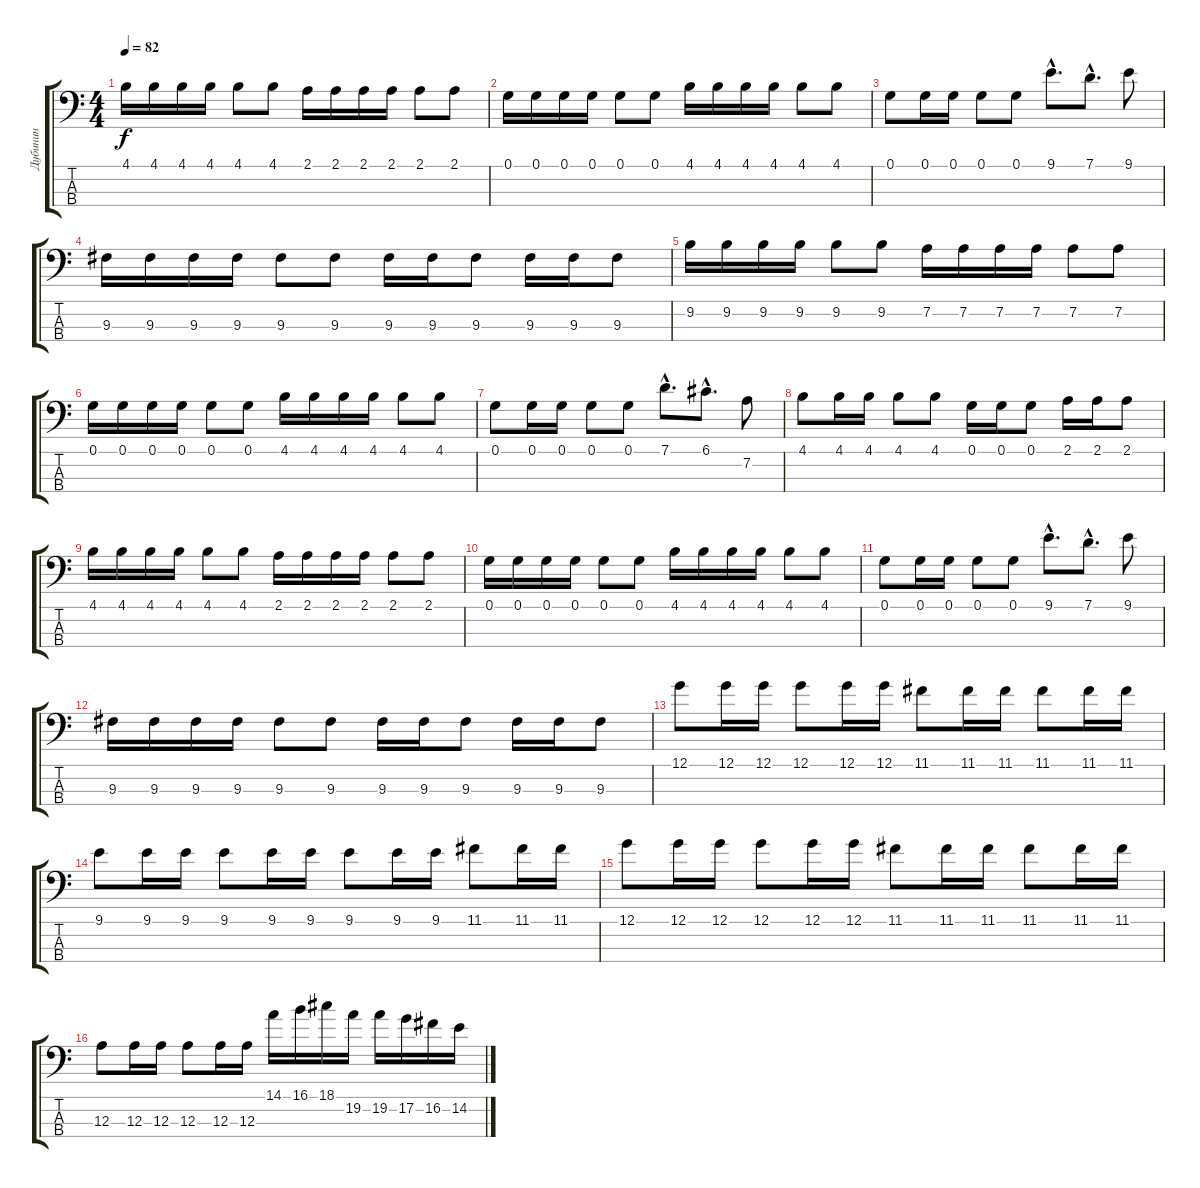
\track ("Дубинин" "Дубинин") {instrument electricbassfinger}
\staff {score tabs}
\tuning (G2 D2 A1 E1) {hide}
\ts (4 4)
\tempo 82
\clef f4
\ks c
4.1.16{dy f} 4.1.16 4.1.16 4.1.16 4.1.8 4.1.8 2.1.16 2.1.16 2.1.16 2.1.16 2.1.8 2.1.8 |
0.1.16 0.1.16 0.1.16 0.1.16 0.1.8 0.1.8 4.1.16 4.1.16 4.1.16 4.1.16 4.1.8 4.1.8 |
0.1.8 0.1.16 0.1.16 0.1.8 0.1.8 9.1{hac}.8{d} 7.1{hac}.8{d} 9.1.8 |
9.3.16 9.3.16 9.3.16 9.3.16 9.3.8 9.3.8 9.3.16 9.3.16 9.3.8 9.3.16 9.3.16 9.3.8 |
9.2.16 9.2.16 9.2.16 9.2.16 9.2.8 9.2.8 7.2.16 7.2.16 7.2.16 7.2.16 7.2.8 7.2.8 |
0.1.16 0.1.16 0.1.16 0.1.16 0.1.8 0.1.8 4.1.16 4.1.16 4.1.16 4.1.16 4.1.8 4.1.8 |
0.1.8 0.1.16 0.1.16 0.1.8 0.1.8 7.1{hac}.8{d} 6.1{hac}.8{d} 7.2.8 |
4.1.8 4.1.16 4.1.16 4.1.8 4.1.8 0.1.16 0.1.16 0.1.8 2.1.16 2.1.16 2.1.8 |
4.1.16 4.1.16 4.1.16 4.1.16 4.1.8 4.1.8 2.1.16 2.1.16 2.1.16 2.1.16 2.1.8 2.1.8 |
0.1.16 0.1.16 0.1.16 0.1.16 0.1.8 0.1.8 4.1.16 4.1.16 4.1.16 4.1.16 4.1.8 4.1.8 |
0.1.8 0.1.16 0.1.16 0.1.8 0.1.8 9.1{hac}.8{d} 7.1{hac}.8{d} 9.1.8 |
9.3.16 9.3.16 9.3.16 9.3.16 9.3.8 9.3.8 9.3.16 9.3.16 9.3.8 9.3.16 9.3.16 9.3.8 |
12.1.8 12.1.16 12.1.16 12.1.8 12.1.16 12.1.16 11.1.8 11.1.16 11.1.16 11.1.8 11.1.16 11.1.16 |
9.1.8 9.1.16 9.1.16 9.1.8 9.1.16 9.1.16 9.1.8 9.1.16 9.1.16 11.1.8 11.1.16 11.1.16 |
12.1.8 12.1.16 12.1.16 12.1.8 12.1.16 12.1.16 11.1.8 11.1.16 11.1.16 11.1.8 11.1.16 11.1.16 |
12.3.8 12.3.16 12.3.16 12.3.8 12.3.16 12.3.16 14.1.16 16.1.16 18.1.16 19.2.16 19.2.16 17.2.16 16.2.16 14.2.16
